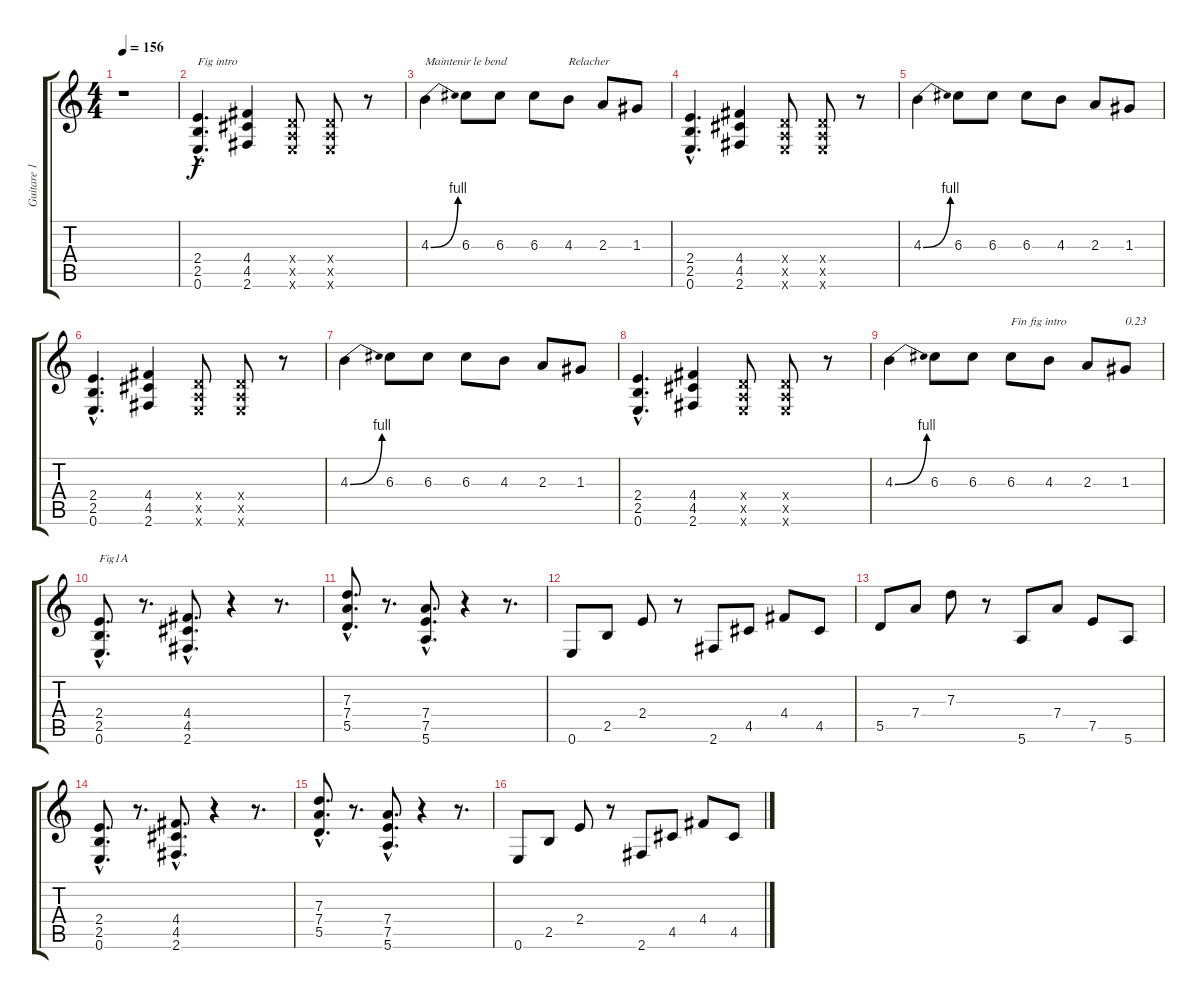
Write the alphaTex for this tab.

\track ("Guitare 1" "Guitare 1") {instrument overdrivenguitar}
\staff {score tabs}
\tuning (E4 B3 G3 D3 A2 E2) {hide}
\ts (4 4)
\tempo 156
\clef g2
\ks c
r.1{dy f instrument overdrivenguitar} |
(2.4{hac} 2.5{hac} 0.6{hac}).4{d txt "Fig intro"} (4.4 4.5 2.6).4 (0.4{x} 0.5{x} 0.6{x}).8 (0.4{x} 0.5{x} 0.6{x}).8 r.8 |
4.3{be (bend 0 0 60 4)}.4{txt "Maintenir le bend"} 6.3.8 6.3.8 6.3.8 4.3.8{txt "Relacher"} 2.3.8 1.3.8 |
(2.4{hac} 2.5{hac} 0.6{hac}).4{d} (4.4 4.5 2.6).4 (0.4{x} 0.5{x} 0.6{x}).8 (0.4{x} 0.5{x} 0.6{x}).8 r.8 |
4.3{be (bend 0 0 60 4)}.4 6.3.8 6.3.8 6.3.8 4.3.8 2.3.8 1.3.8 |
(2.4{hac} 2.5{hac} 0.6{hac}).4{d} (4.4 4.5 2.6).4 (0.4{x} 0.5{x} 0.6{x}).8 (0.4{x} 0.5{x} 0.6{x}).8 r.8 |
4.3{be (bend 0 0 60 4)}.4 6.3.8 6.3.8 6.3.8 4.3.8 2.3.8 1.3.8 |
(2.4{hac} 2.5{hac} 0.6{hac}).4{d} (4.4 4.5 2.6).4 (0.4{x} 0.5{x} 0.6{x}).8 (0.4{x} 0.5{x} 0.6{x}).8 r.8 |
4.3{be (bend 0 0 60 4)}.4 6.3.8 6.3.8 6.3.8{txt "Fin fig intro"} 4.3.8 2.3.8 1.3.8{txt "0.23"} |
(2.4{hac} 2.5{hac} 0.6{hac}).8{d txt "Fig1A"} r.8{d} (4.4{hac} 4.5{hac} 2.6{hac}).8{d} r.4 r.8{d} |
(7.3{hac} 7.4{hac} 5.5{hac}).8{d} r.8{d} (7.4{hac} 7.5{hac} 5.6{hac}).8{d} r.4 r.8{d} |
0.6.8 2.5.8 2.4.8 r.8 2.6.8 4.5.8 4.4.8 4.5.8 |
5.5.8 7.4.8 7.3.8 r.8 5.6.8 7.4.8 7.5.8 5.6.8 |
(2.4{hac} 2.5{hac} 0.6{hac}).8{d} r.8{d} (4.4{hac} 4.5{hac} 2.6{hac}).8{d} r.4 r.8{d} |
(7.3{hac} 7.4{hac} 5.5{hac}).8{d} r.8{d} (7.4{hac} 7.5{hac} 5.6{hac}).8{d} r.4 r.8{d} |
0.6.8 2.5.8 2.4.8 r.8 2.6.8 4.5.8 4.4.8 4.5.8
